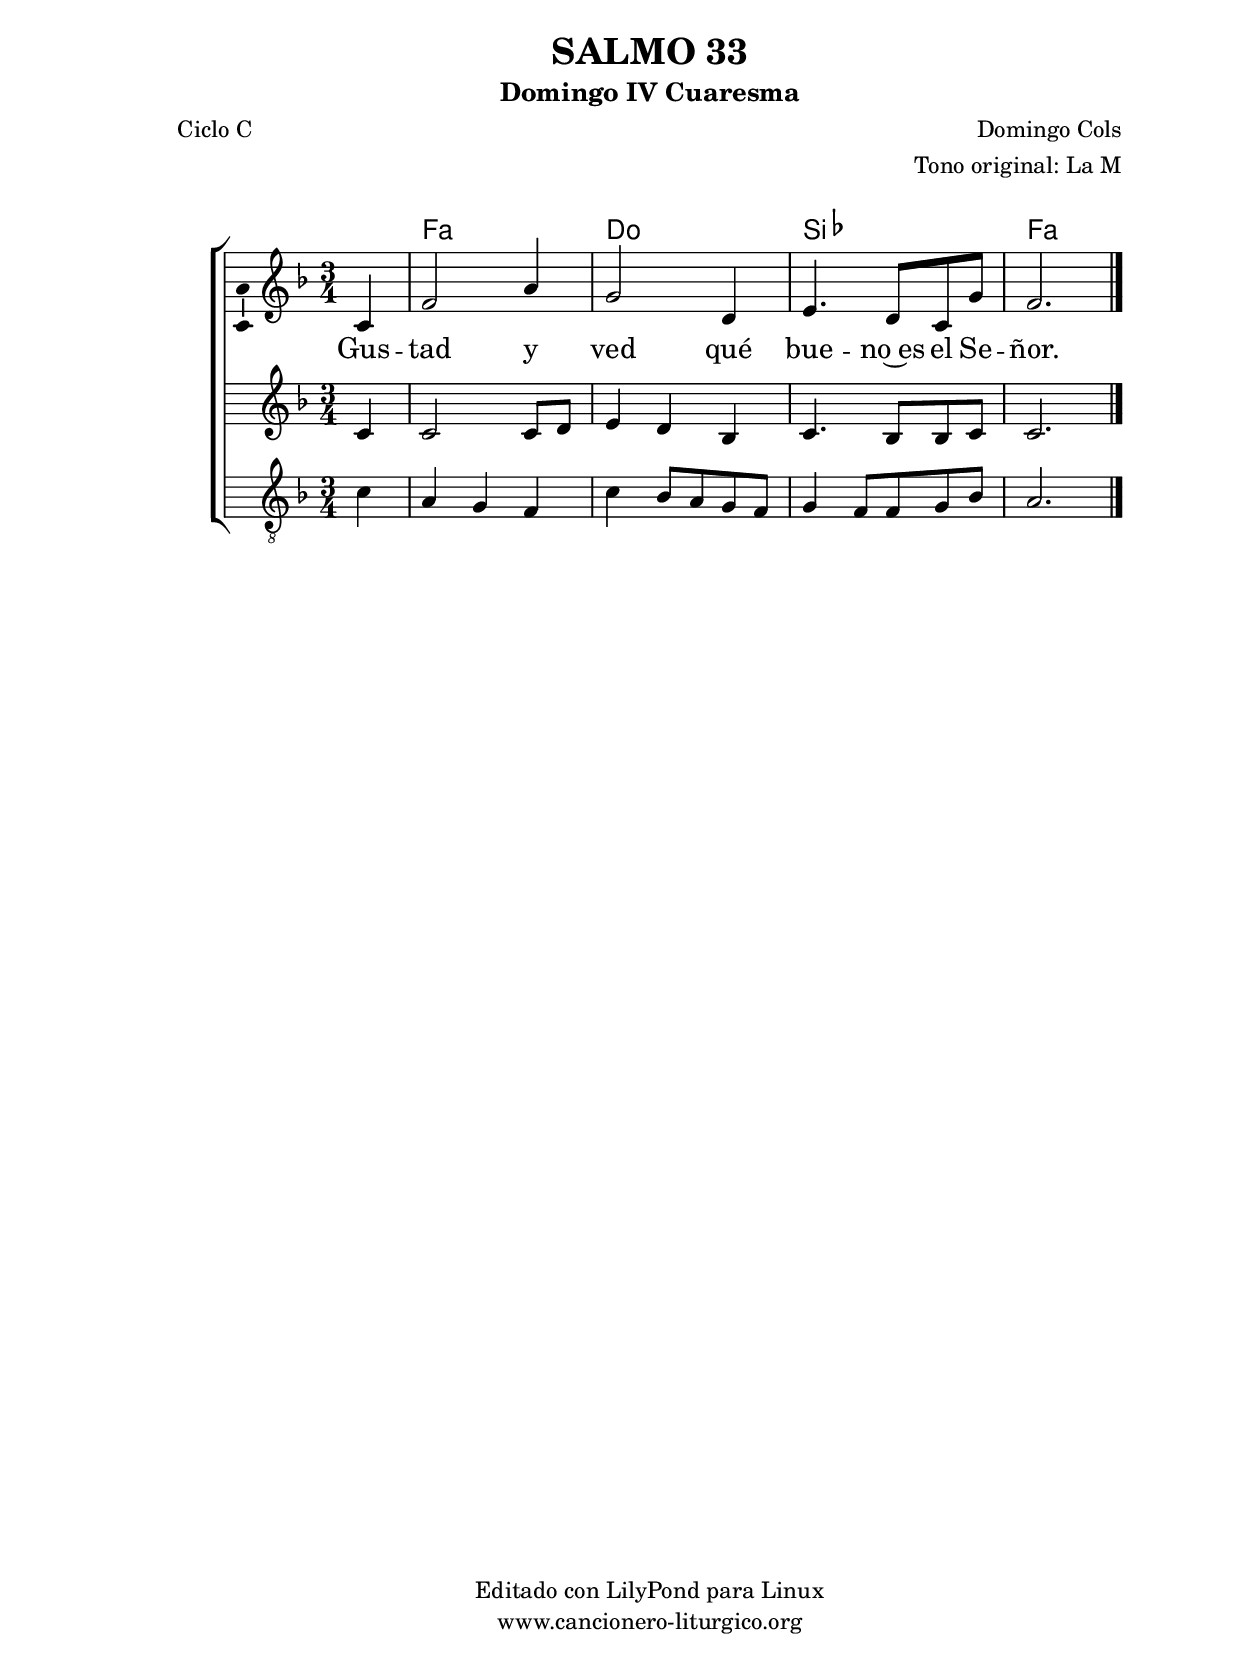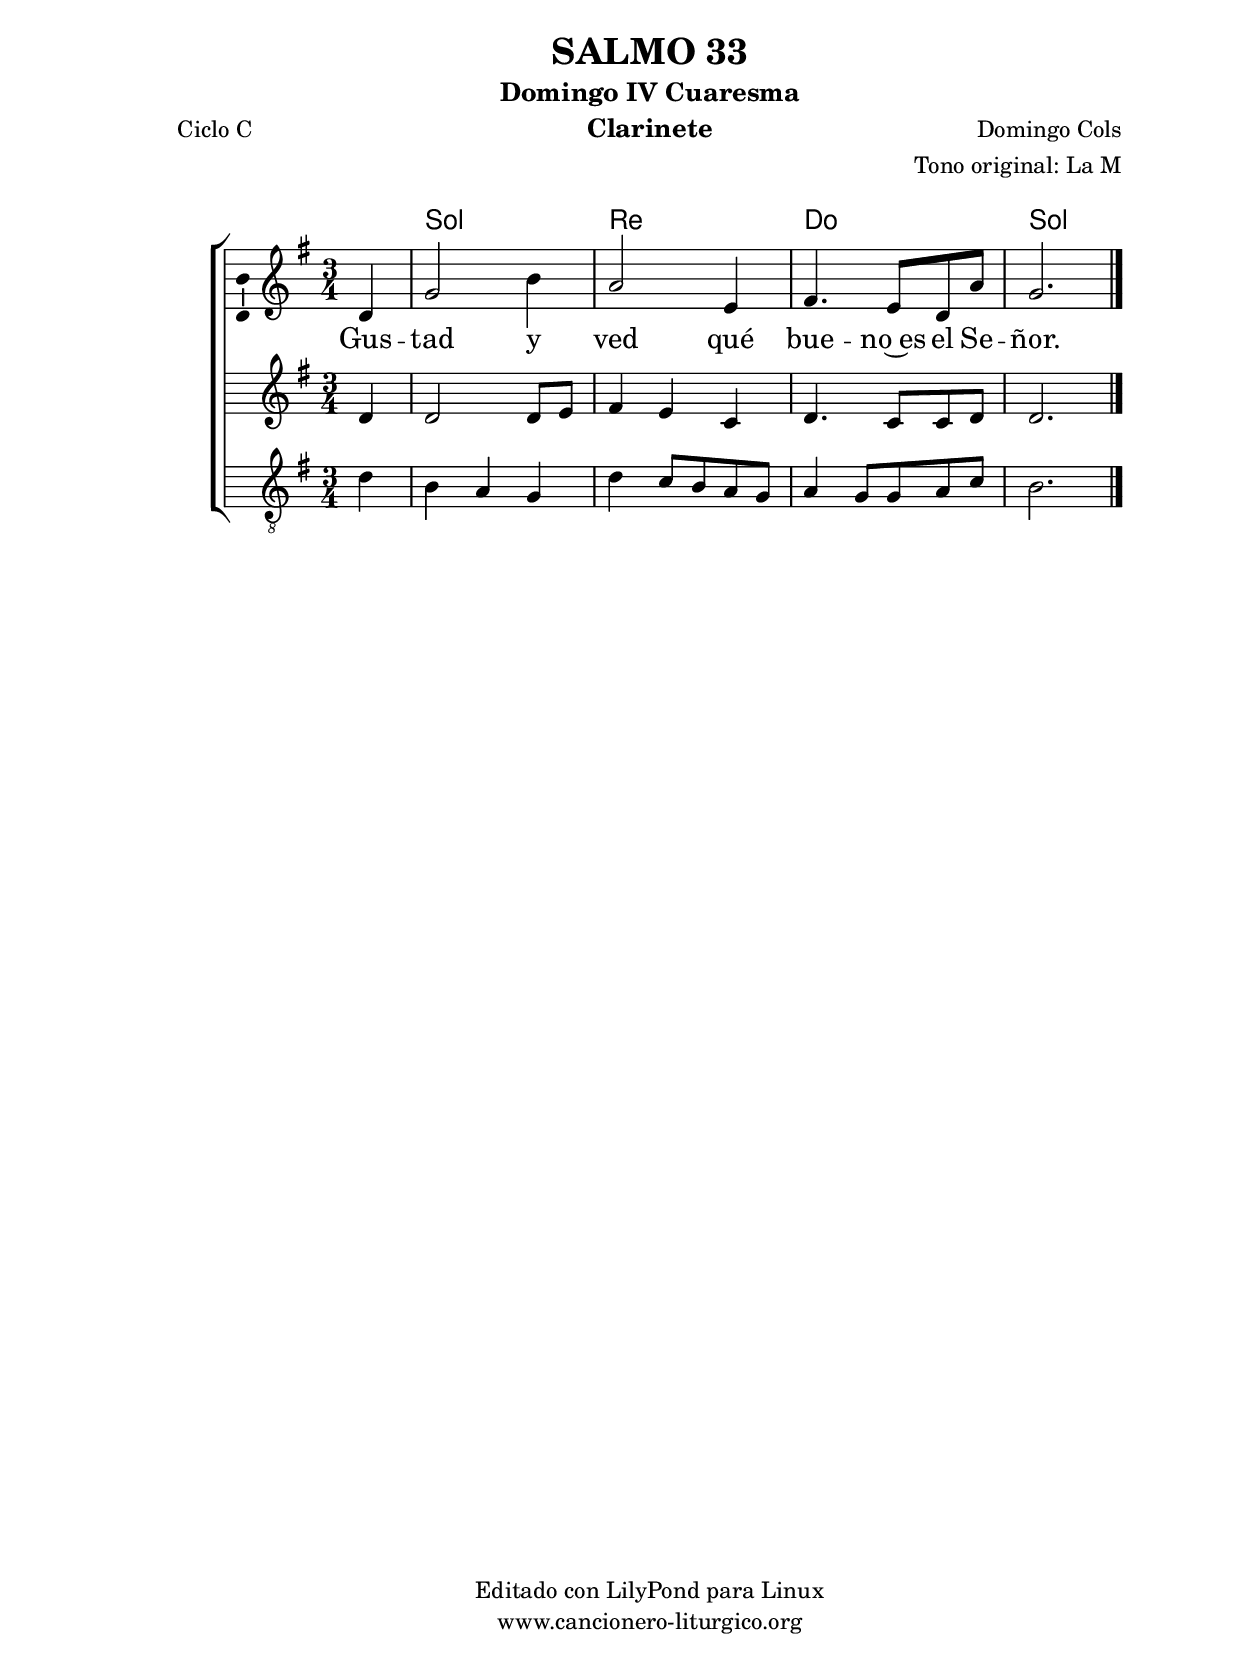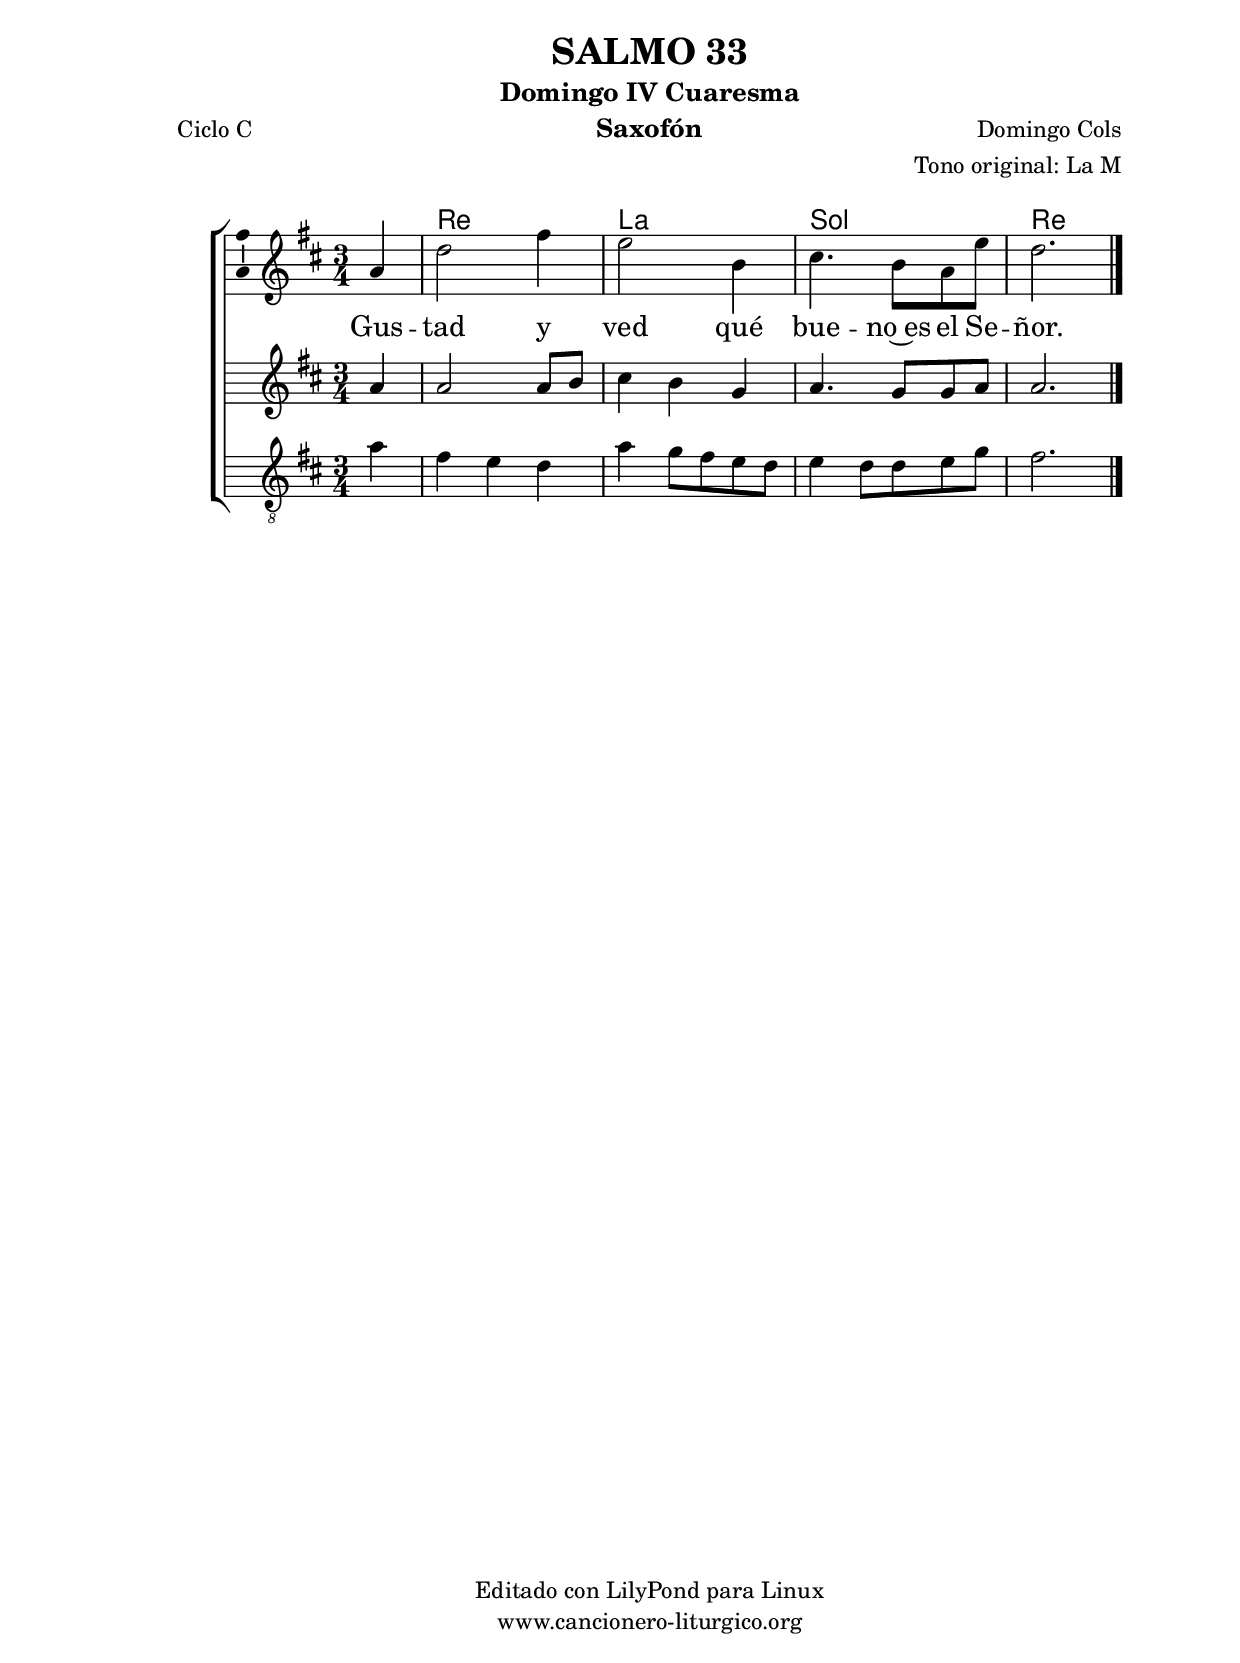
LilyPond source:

%
%para convertir .midi en .wav:
%timidity filename.midi -Ow -o finename.wav
%
%
%Para convertir de .wav a .mp3:
%lame -h -m j filename.wav
%
%
%para escuchar el midi:
%timidity nombrefichero.midi
%


%versión de lilypond para la que se ha escrito esta partitura:
\version "2.16.0"

	%Tamaño papel
	#(set-default-paper-size "a4")
	%Tamaño partitura
	#(set-global-staff-size 20)
	%No responde al pulsar sobre una nota
	#(ly:set-option 'point-and-click #f)

%parámetros del encabezamiento:
\header {
	title = "SALMO 33"
	subtitle = "Domingo IV Cuaresma"
	composer = "Domingo Cols"
	poet = "Ciclo C"
	meter = ""
	arranger = "Tono original: La M"
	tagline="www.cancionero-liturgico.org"
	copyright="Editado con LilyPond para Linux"
	tiempo = "Cuaresma"
	usos = "Salmo"
	letra = "Gustad y ved qué bueno es el Señor."
	}

%parámetros asociados al papel:
\paper  {
	oddHeaderMarkup = \markup {\fill-line { \on-the-fly #not-first-page \fromproperty #'header:title \on-the-fly #not-first-page \fromproperty #'header:composer }}
	evenHeaderMarkup = \markup {\fill-line { \fromproperty #'header:composer \fromproperty #'header:title }}
	#(set-paper-size "a4")
	print-page-number = ##f
	first-page-number = 1
	print-first-page-number = ##f
%	head-separation = 3.0 \cm
	top-margin = 2.0 \cm
	bottom-margin = 0.5\cm
%%%	bottom-margin = -1.0\cm
	left-margin = 3.0 \cm
	line-width = 16.0 \cm 
	indent = 8\mm
	interscoreline = 2.\mm
	between-system-space = 15\mm
%	para que las partituras no llenen la hoja:
	ragged-bottom = ##t
%	idem para la última hoja:
	ragged-last-bottom = ##f
%	para que las partituras llenen el ancho del papel:
	ragged-last = ##f
	after-title-space = 2.5 \cm
%page-count=1
%system-count=8

	%Flexible Vertical Spacing
%	markup-markup-spacing =
%	#'((basic-distance . 15) (minimum-distance . 15) (padding . 3))
	markup-system-spacing =
	#'((basic-distance . 15) (minimum-distance . 15) (padding . 3))
	system-system-spacing =
	#'((basic-distance . 15) (minimum-distance . 15) (padding . 3))
	score-system-spacing =
	#'((basic-distance . 15) (minimum-distance . 15) (padding . 5))
%	top-system-spacing = % header
%	#'((basic-distance . 8) (minimum-distance . 0) (padding . 3))
%	top-markup-spacing =
%	#'((basic-distance . 20) (minimum-distance . 20) (padding . 3))
	last-bottom-spacing = % footer
	#'((basic-distance . 5) (minimum-distance . 5) (padding . 3))
%	score-markup-spacing =
%	#'((basic-distance . 16) (minimum-distance . 13) (padding . 3))

	}


%parámetros que afectan a toda la partitura:
global =  {
	%clave de sol (G):
	\clef G
	%armadura:
	\transpose a f
	\key a \major
	\tempo 4=120
	\set Score.tempoHideNote = ##t
	}


acordes = {
	\italianChords
	\chordmode {
	\transpose a f
{

s4
a2. e d a

	}
	}
}


melodia = 
	\transpose a f
{
	\relative c'{
	\time 3/4

\partial4
e4
a2 cis4
b2 fis4
gis4. fis8 e b'
a2.

	\bar "|."
	}
	}

melodiados = 
	\transpose a f
{
	\relative c'{
	\time 3/4

\partial4
e4
e2 e8 fis
gis4 fis d
e4. d8 d e
e2.

	\bar "|."
	}
	}


melodiatres = 
	\transpose a f
{
%Cambio de clave
\clef "G_8"
	\relative c'{
	\time 3/4

\partial4
e4
cis4 b a
e'4 d8 cis b a
b4 a8 a b d
cis2.

	\bar "|."
	}
	}


texto = \lyricmode {
Gus -- tad y ved qué bue -- no~es el Se -- ñor.
	}


acordesStaff = \context ChordNames = acordesStaff <<
	\set chordChanges = ##t
	\acordes
	>>


vozStaff = \context Voice = vozStaff
\with {\consists "Ambitus_engraver"}
<<
%	\set Staff.instrumentName = ""
%	\set Staff.shortInstrumentName = ""
%	\set Staff.midiInstrument = #"clarinet"
%	\set Staff.midiInstrument = #"cello"
%	\set Staff.midiInstrument = #"flute"
	\set Staff.midiInstrument = #"electric guitar (jazz)"
%	\set Staff.midiInstrument = #"english horn"
%	\set Staff.midiInstrument = #"violin"
%	\set Staff.midiInstrument = #"glockenspiel"
	\set Staff.midiMinimumVolume = #0.7
	\set Staff.midiMaximumVolume = #0.9
	\global
	\melodia
	>>

vozdosStaff = \context Voice = vozdosStaff
<<
%	\set Staff.instrumentName = "Clarinete 1"
%	\set Staff.shortInstrumentName = "C"
	\override Staff.StaffSymbol #'staff-space = #(magstep -0.35)
	\set Staff.midiInstrument = #"english horn"
	\set Staff.midiMinimumVolume = #0.4
	\set Staff.midiMaximumVolume = #0.5
	\global
	\melodiados
	>>

voztresStaff = \context Voice = voztresStaff
<<
%	\set Staff.instrumentName = "Saxofón"
%	\set Staff.shortInstrumentName = "S"
	\override Staff.StaffSymbol #'staff-space = #(magstep -0.35)
	\set Staff.midiInstrument = #"violin"
	\set Staff.midiMinimumVolume = #0.4
	\set Staff.midiMaximumVolume = #0.5
%Cambio tono para saxofón (DESDE tono de clarinete)
%El segundo comando escribe la partitura en el tono del saxofón
%El primer comando hace que el fichero midi, a pesar de lo anterior, suene en el mismo tono que el resto de la partitura
%%%%%%\transposition f'
%%%%%%\transpose d a,
{
	\global
	\melodiatres
}
	>>

textoStaff = \context Lyrics = textoStaff <<
	\lyricsto vozStaff \texto
	>>


\book {
	\score {
		\context ChoirStaff {
%			\override StaffGroup.SystemStartBracket #'collapse-height = #1
%			\override Score.SystemStartBar #'collapse-height = #1
			<<
			\acordesStaff
			\vozStaff
			\textoStaff
			\vozdosStaff
			\voztresStaff
			>>
			}
		\layout {
	    		\context {
				\Lyrics
				\override LyricText #'font-size = #2
				}
	   		 \context {
				\Score
				%fontSize = #3
				\override StaffSymbol #'staff-space = #(magstep +3)
				%\override Beam #'thickness = #0.55
				%\override SpacingSpanner #'spacing-increment = #1.0
				%\override Slur #'height-limit = #1.5
				}
			}
		}
	\score {
		\unfoldRepeats
		\context ChoirStaff {
			<<
			\acordesStaff
			\vozStaff
			\vozdosStaff
			\voztresStaff
			>>
			}
		\midi {
	  		\context {
	  			\Score
				tempoWholesPerMinute = #(ly:make-moment 70 4)
				}
			}
		}
	}

%Partitura para clarinete
#(define output-suffix "C")
\book {
	\header{
		instrument = "Clarinete"
		}
	\score {
		\context ChoirStaff {
%			\override StaffGroup.SystemStartBracket #'collapse-height = #1
%			\override Score.SystemStartBar #'collapse-height = #1
\transpose c d
			<<
			\acordesStaff
			\vozStaff
			\textoStaff
			\vozdosStaff
			\voztresStaff
			>>
			}
		\layout {
	    		\context {
				\Lyrics
				\override LyricText #'font-size = #2
				}
	   		 \context {
				\Score
				%fontSize = #3
				\override StaffSymbol #'staff-space = #(magstep +3)
				%\override Beam #'thickness = #0.55
				%\override SpacingSpanner #'spacing-increment = #1.0
				%\override Slur #'height-limit = #1.5
				}
			}
		}
	}

%Partitura para saxofón
#(define output-suffix "S")
\book {
	\header{
		instrument = "Saxofón"
		}
	\score {
		\context ChoirStaff {
%			\override StaffGroup.SystemStartBracket #'collapse-height = #1
%			\override Score.SystemStartBar #'collapse-height = #1
\transpose c a
			<<
			\acordesStaff
			\vozStaff
			\textoStaff
			\vozdosStaff
			\voztresStaff
			>>
			}
		\layout {
	    		\context {
				\Lyrics
				\override LyricText #'font-size = #2
				}
	   		 \context {
				\Score
				%fontSize = #3
				\override StaffSymbol #'staff-space = #(magstep +3)
				%\override Beam #'thickness = #0.55
				%\override SpacingSpanner #'spacing-increment = #1.0
				%\override Slur #'height-limit = #1.5
				}
			}
		}
	}

